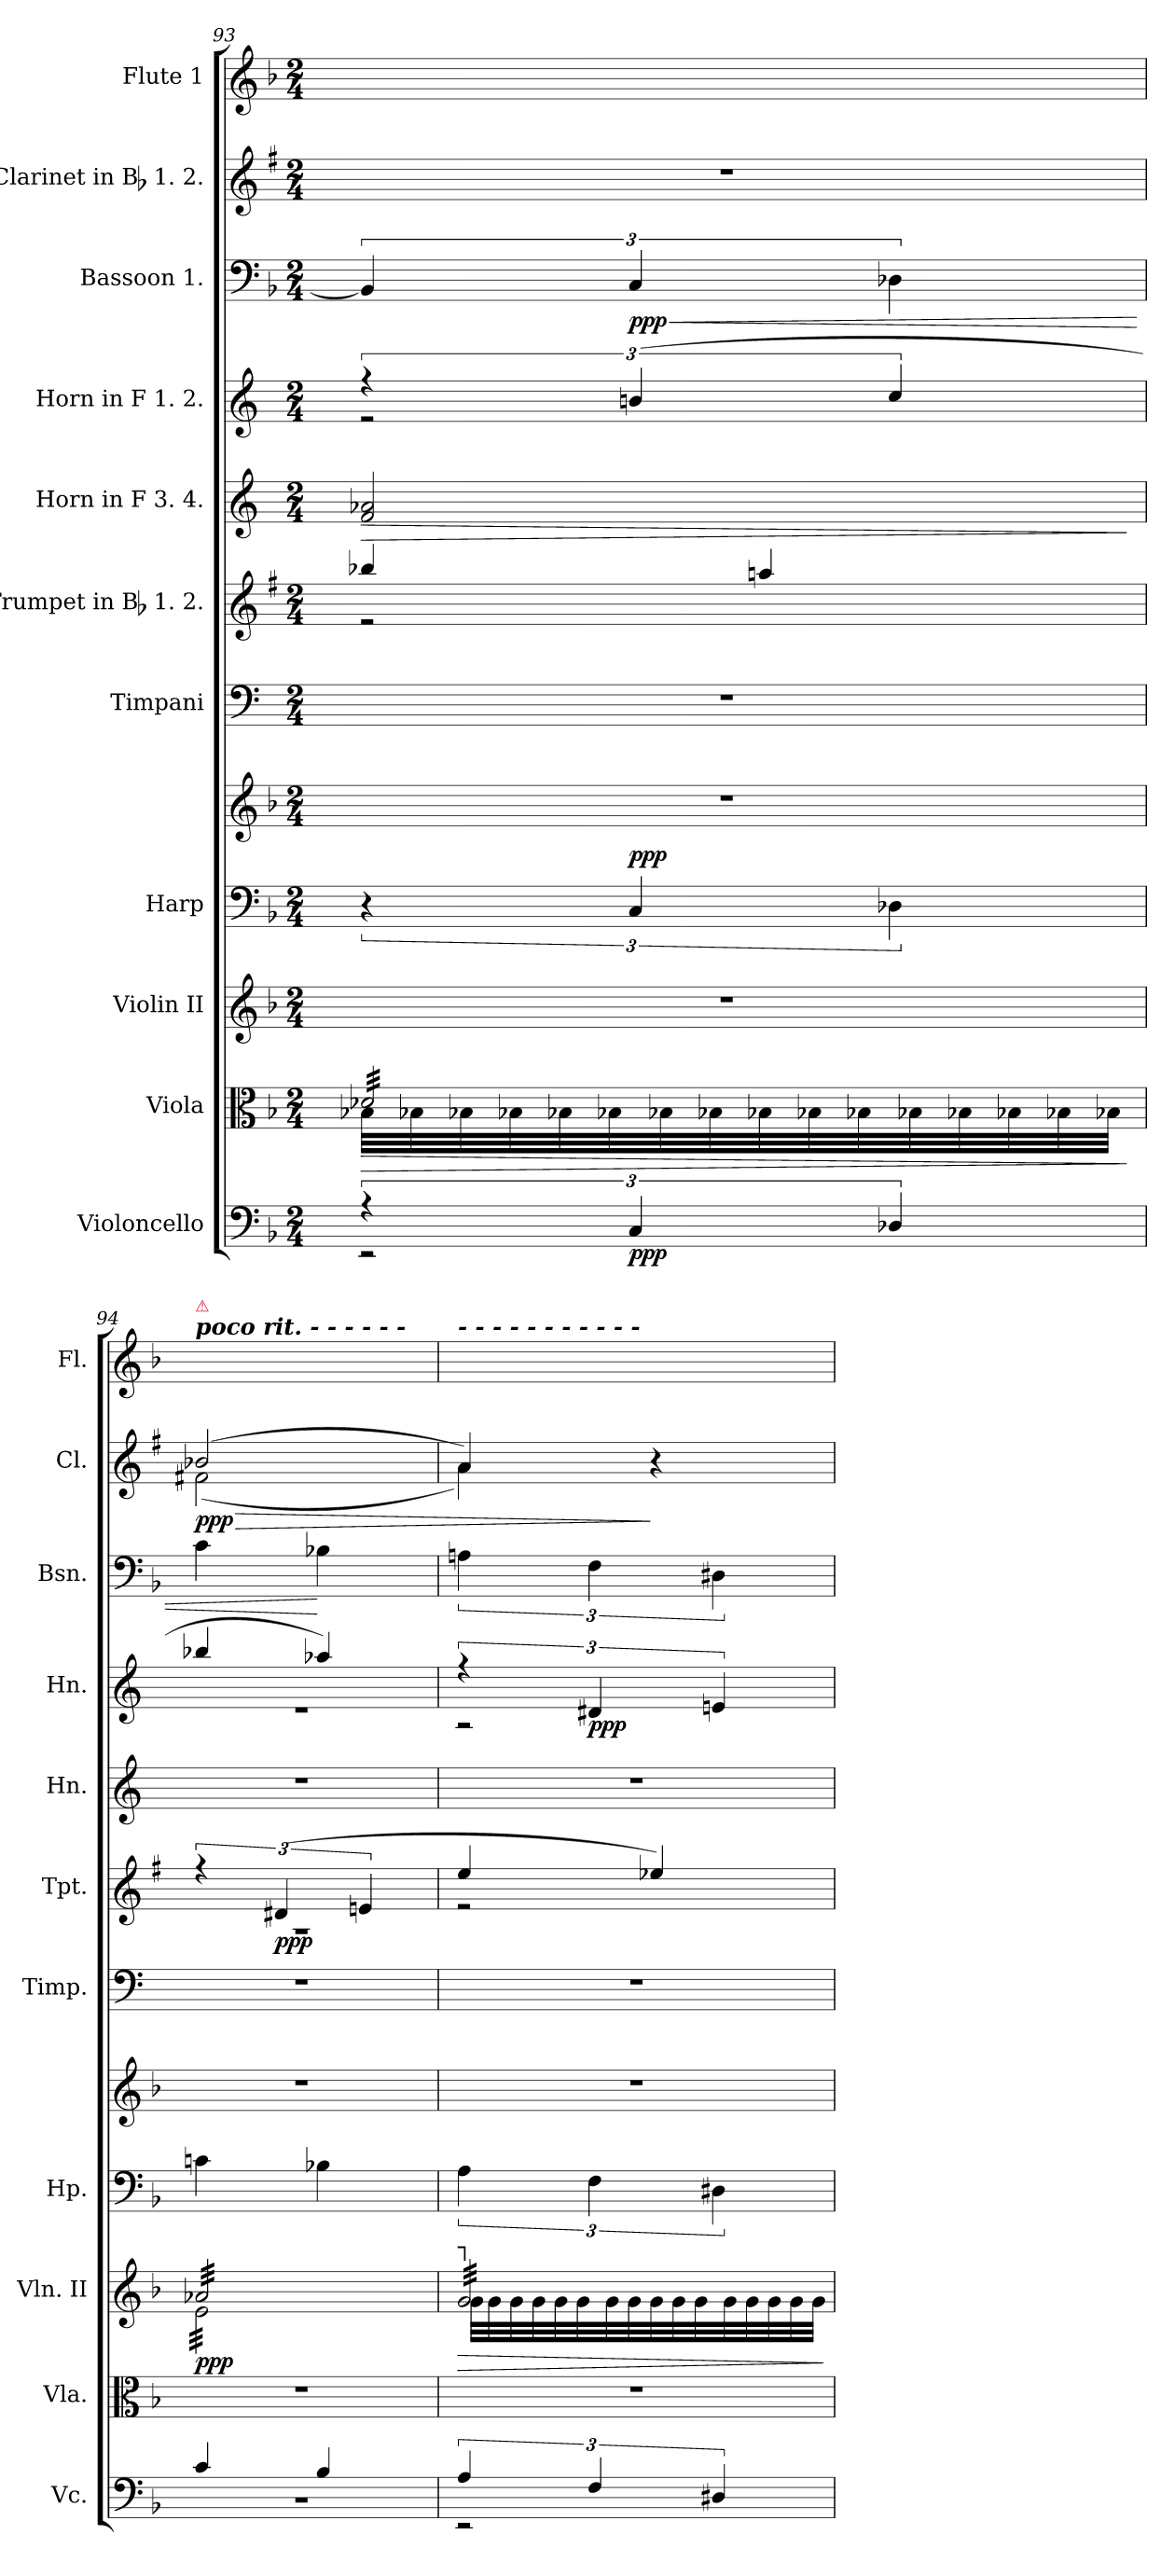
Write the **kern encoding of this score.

**kern	**dynam	**kern	**dynam	**kern	**dynam	**kern	**kern	**dynam	**kern	**kern	**dynam	**kern	**dynam	**kern	**dynam	**kern	**dynam	**kern	**dynam	**kern
*part11	*part11	*part10	*part10	*part9	*part9	*part8	*part8	*part8	*part7	*part6	*part6	*part5	*part5	*part4	*part4	*part3	*part3	*part2	*part2	*part1
*staff12	*staff12	*staff11	*staff11	*staff10	*staff10	*staff9	*staff8	*staff8/9	*staff7	*staff6	*staff6	*staff5	*staff5	*staff4	*staff4	*staff3	*staff3	*staff2	*staff2	*staff1
*I"Violoncello	*	*I"Viola	*	*I"Violin II	*	*I"Harp	*	*	*I"Timpani	*I"Trumpet in Bb 1. 2.	*	*I"Horn in F 3. 4.	*	*I"Horn in F 1. 2.	*	*I"Bassoon 1.	*	*I"Clarinet in Bb 1. 2.	*	*I"Flute 1
*I'Vc.	*	*I'Vla.	*	*I'Vln. II	*	*I'Hp.	*	*	*I'Timp.	*I'Tpt.	*	*I'Hn.	*	*I'Hn.	*	*I'Bsn.	*	*I'Cl.	*	*I'Fl.
*clefF4	*	*clefC3	*	*clefG2	*	*clefF4	*clefG2	*	*clefF4	*clefG2	*	*clefG2	*	*clefG2	*	*clefF4	*	*clefG2	*	*clefG2
*	*	*	*	*	*	*	*	*	*	*ITrd1c2	*	*ITrd4c7	*	*ITrd4c7	*	*	*	*ITrd1c2	*	*
*k[b-]	*	*k[b-]	*	*k[b-]	*	*k[b-]	*k[b-]	*	*k[]	*k[b-]	*	*k[b-]	*	*k[b-]	*	*k[b-]	*	*k[b-]	*	*k[b-]
*F:	*	*F:	*	*F:	*	*F:	*F:	*	*C:	*F:	*	*F:	*	*F:	*	*F:	*	*F:	*	*F:
*M2/4	*	*M2/4	*	*M2/4	*	*M2/4	*M2/4	*	*M2/4	*M2/4	*	*M2/4	*	*M2/4	*	*M2/4	*	*M2/4	*	*M2/4
=93	=93	=93	=93	=93	=93	=93	=93	=93	=93	=93	=93	=93	=93	=93	=93	=93	=93	=93	=93	=93
*^	*	*^	*	*	*	*	*	*	*	*	*	*	*	*	*	*	*	*	*	*
!	!	!	!LO:TX:a:t=┐	!	!	!	!	!	!	!	!	!	!	!	!	!	!	!	!	!	!	!
!	!	!	!	!	!LO:HP:b	!	!	!	!	!	!	!	!	!	!LO:HP:b	!	!	!	!	!	!	!
*	*	*	*	*	*	*	*	*	*^	*	*	*^	*	*	*	*^	*	*	*	*	*	*
*	*	*	*tremolo	*	*	*	*	*	*	*	*	*	*	*	*	*	*	*	*	*	*	*	*	*	*
6r	2r	.	32d-XLLL	32B-XLLL	>	2r	.	6r	2r	6ryy	.	2r	4aa-X	2re	.	2B- 2d-X	>	6r	2re	.	6BB-]	.	2r	.	8ryy
.	.	.	32d-X	32B-X	.	.	.	.	.	.	.	.	.	.	.	.	.	.	.	.	.	.	.	.	.
.	.	.	32d-X	32B-X	.	.	.	.	.	.	.	.	.	.	.	.	.	.	.	.	.	.	.	.	.
.	.	.	32d-X	32B-X	.	.	.	.	.	.	.	.	.	.	.	.	.	.	.	.	.	.	.	.	.
.	.	.	32d-X	32B-X	.	.	.	.	.	.	.	.	.	.	.	.	.	.	.	.	.	.	.	.	8ryy
.	.	.	32d-X	32B-X	.	.	.	.	.	.	.	.	.	.	.	.	.	.	.	.	.	.	.	.	.
!	!	!	!	!	!	!	!	!	!	!	!	!	!	!	!	!	!	!	!	!	!	!LO:HP:b	!	!	!
6C	.	ppp	.	.	.	.	.	6C	.	3ryy	ppp	.	.	.	.	.	.	(6en	.	.	6C	< ppp	.	.	.
.	.	.	32d-X	32B-X	.	.	.	.	.	.	.	.	.	.	.	.	.	.	.	.	.	.	.	.	.
.	.	.	32d-X	32B-X	.	.	.	.	.	.	.	.	.	.	.	.	.	.	.	.	.	.	.	.	.
.	.	.	32d-X	32B-X	.	.	.	.	.	.	.	.	4ggn	.	.	.	.	.	.	.	.	.	.	.	8ryy
.	.	.	32d-X	32B-X	.	.	.	.	.	.	.	.	.	.	.	.	.	.	.	.	.	.	.	.	.
.	.	.	32d-X	32B-X	.	.	.	.	.	.	.	.	.	.	.	.	.	.	.	.	.	.	.	.	.
6D-X	.	.	.	.	.	.	.	6D-X	.	.	.	.	.	.	.	.	.	6f	.	.	6D-X	.	.	.	.
.	.	.	32d-X	32B-X	.	.	.	.	.	.	.	.	.	.	.	.	.	.	.	.	.	.	.	.	.
.	.	.	32d-X	32B-X	.	.	.	.	.	.	.	.	.	.	.	.	.	.	.	.	.	.	.	.	8ryy
.	.	.	32d-X	32B-X	.	.	.	.	.	.	.	.	.	.	.	.	.	.	.	.	.	.	.	.	.
.	.	.	32d-X	32B-X	.	.	.	.	.	.	.	.	.	.	.	.	.	.	.	.	.	.	.	.	.
.	.	.	32d-XJJJ	32B-XJJJ	.	.	.	.	.	.	.	.	.	.	.	.	.	.	.	.	.	.	.	.	.
*	*	*	*Xtremolo	*	*	*	*	*	*	*	*	*	*	*	*	*	*	*	*	*	*	*	*	*	*
*v	*v	*	*	*	*	*	*	*	*	*	*	*	*v	*v	*	*	*	*v	*v	*	*	*	*	*	*
*	*	*v	*v	*	*	*	*	*	*	*	*	*	*	*	*	*	*	*	*	*	*	*
.	.	.	]	.	.	.	.	.	.	.	.	.	.	]	.	.	.	.	.	.	.
=94	=94	=94	=94	=94	=94	=94	=94	=94	=94	=94	=94	=94	=94	=94	=94	=94	=94	=94	=94	=94	=94
*^	*	*	*	*^	*	*	*	*	*	*	*^	*	*	*	*^	*	*	*	*^	*	*
!	!	!	!	!	!	!	!	!	!	!	!	!	!	!	!	!	!	!	!	!	!	!	!	!	!	!LO:TX:a:Bi:t=poco rit. - - - - - -
!	!	!	!	!	!	!	!	!	!	!	!	!	!	!	!	!	!	!	!	!	!	!	!	!	!	!LO:TX:a:color=crimson:t=⚠
!	!	!	!	!	!LO:TX:a:t=am Steg - - - - - - -	!	!	!	!	!	!	!	!	!	!	!	!	!	!	!	!	!	!	!	!	!
!	!	!	!	!	!LO:TX:a:color=crimson:t=⚠	!	!	!	!	!	!	!	!	!	!	!	!	!	!	!	!	!	!	!	!	!
!	!	!	!	!	!	!	!	!	!	!	!	!	!	!	!	!	!	!	!	!	!	!	!	!	!LO:HP:b	!
*	*	*	*	*	*	*	*	*	*v	*v	*	*	*	*	*	*	*	*	*	*	*	*	*	*	*	*
*	*	*	*	*	*tremolo	*	*	*	*	*	*	*	*	*	*	*	*	*	*	*	*	*	*	*	*
4c	2r	.	2r	.	32a-XLLL	32eLLL	ppp	4cn	2r	.	2r	6r	2rA	.	2r	.	4ee-X	2re	.	4c	.	(2a-X	(2en	> ppp	8ryy
.	.	.	.	.	32a-X	32e	.	.	.	.	.	.	.	.	.	.	.	.	.	.	.	.	.	.	.
.	.	.	.	.	32a-X	32e	.	.	.	.	.	.	.	.	.	.	.	.	.	.	.	.	.	.	.
.	.	.	.	.	32a-X	32e	.	.	.	.	.	.	.	.	.	.	.	.	.	.	.	.	.	.	.
.	.	.	.	.	32a-X	32e	.	.	.	.	.	.	.	.	.	.	.	.	.	.	.	.	.	.	8ryy
.	.	.	.	.	32a-X	32e	.	.	.	.	.	.	.	.	.	.	.	.	.	.	.	.	.	.	.
.	.	.	.	.	.	.	.	.	.	.	.	(6c#X	.	ppp	.	.	.	.	.	.	.	.	.	.	.
.	.	.	.	.	32a-X	32e	.	.	.	.	.	.	.	.	.	.	.	.	.	.	.	.	.	.	.
.	.	.	.	.	32a-X	32e	.	.	.	.	.	.	.	.	.	.	.	.	.	.	.	.	.	.	.
4B-	.	.	.	.	32a-X	32e	.	4B-X	.	.	.	.	.	.	.	.	4dd-X)	.	.	4B-X	[	.	.	.	8ryy
.	.	.	.	.	32a-X	32e	.	.	.	.	.	.	.	.	.	.	.	.	.	.	.	.	.	.	.
.	.	.	.	.	32a-X	32e	.	.	.	.	.	.	.	.	.	.	.	.	.	.	.	.	.	.	.
.	.	.	.	.	.	.	.	.	.	.	.	6dn	.	.	.	.	.	.	.	.	.	.	.	.	.
.	.	.	.	.	32a-X	32e	.	.	.	.	.	.	.	.	.	.	.	.	.	.	.	.	.	.	.
.	.	.	.	.	32a-X	32e	.	.	.	.	.	.	.	.	.	.	.	.	.	.	.	.	.	.	8ryy
.	.	.	.	.	32a-X	32e	.	.	.	.	.	.	.	.	.	.	.	.	.	.	.	.	.	.	.
.	.	.	.	.	32a-X	32e	.	.	.	.	.	.	.	.	.	.	.	.	.	.	.	.	.	.	.
.	.	.	.	.	32a-XJJJ	32eJJJ	.	.	.	.	.	.	.	.	.	.	.	.	.	.	.	.	.	.	.
=95	=95	=95	=95	=95	=95	=95	=95	=95	=95	=95	=95	=95	=95	=95	=95	=95	=95	=95	=95	=95	=95	=95	=95	=95	=95
!	!	!	!	!	!	!	!	!	!	!	!	!	!	!	!	!	!	!	!	!	!	!	!	!	!LO:TX:a:Bi:t=- - - - - - - - - - -
!	!	!	!	!	!LO:TX:a:t=┐	!	!	!	!	!	!	!	!	!	!	!	!	!	!	!	!	!	!	!	!
!	!	!LO:HP:b	!	!	!	!	!LO:HP:b	!	!	!	!	!	!	!	!	!	!	!	!	!	!	!	!	!	!
6A	2r	>	2r	.	32gLLL	32gLLL	>	6A	2r	.	2r	4dd	2re	.	2r	.	6r	2rA	.	6An	.	4g)	4g)	.	8ryy
.	.	.	.	.	32g	32g	.	.	.	.	.	.	.	.	.	.	.	.	.	.	.	.	.	.	.
.	.	.	.	.	32g	32g	.	.	.	.	.	.	.	.	.	.	.	.	.	.	.	.	.	.	.
.	.	.	.	.	32g	32g	.	.	.	.	.	.	.	.	.	.	.	.	.	.	.	.	.	.	.
.	.	.	.	.	32g	32g	.	.	.	.	.	.	.	.	.	.	.	.	.	.	.	.	.	.	8ryy
.	.	.	.	.	32g	32g	.	.	.	.	.	.	.	.	.	.	.	.	.	.	.	.	.	.	.
6F	.	.	.	.	.	.	.	6F	.	.	.	.	.	.	.	.	6G#X	.	ppp	6F	.	.	.	.	.
.	.	.	.	.	32g	32g	.	.	.	.	.	.	.	.	.	.	.	.	.	.	.	.	.	.	.
.	.	.	.	.	32g	32g	.	.	.	.	.	.	.	.	.	.	.	.	.	.	.	.	.	.	.
.	.	.	.	.	32g	32g	.	.	.	.	.	4dd-X)	.	.	.	.	.	.	.	.	.	4r	4ryy	]	8ryy
.	.	.	.	.	32g	32g	.	.	.	.	.	.	.	.	.	.	.	.	.	.	.	.	.	.	.
.	.	.	.	.	32g	32g	.	.	.	.	.	.	.	.	.	.	.	.	.	.	.	.	.	.	.
6D#X	.	.	.	.	.	.	.	6D#X	.	.	.	.	.	.	.	.	6An	.	.	6D#X	.	.	.	.	.
.	.	.	.	.	32g	32g	.	.	.	.	.	.	.	.	.	.	.	.	.	.	.	.	.	.	.
.	.	.	.	.	32g	32g	.	.	.	.	.	.	.	.	.	.	.	.	.	.	.	.	.	.	8ryy
.	.	.	.	.	32g	32g	.	.	.	.	.	.	.	.	.	.	.	.	.	.	.	.	.	.	.
.	.	.	.	.	32g	32g	.	.	.	.	.	.	.	.	.	.	.	.	.	.	.	.	.	.	.
.	.	.	.	.	32gJJJ	32gJJJ	.	.	.	.	.	.	.	.	.	.	.	.	.	.	.	.	.	.	.
*	*	*	*	*	*Xtremolo	*	*	*	*	*	*	*	*	*	*	*	*	*	*	*	*	*	*	*	*
*v	*v	*	*	*	*v	*v	*	*	*	*	*	*v	*v	*	*	*	*v	*v	*	*	*	*v	*v	*	*
.	]	.	.	.	]	.	.	.	.	.	.	.	.	.	.	.	.	.	.	.
=	=	=	=	=	=	=	=	=	=	=	=	=	=	=	=	=	=	=	=	=
*-	*-	*-	*-	*-	*-	*-	*-	*-	*-	*-	*-	*-	*-	*-	*-	*-	*-	*-	*-	*-
